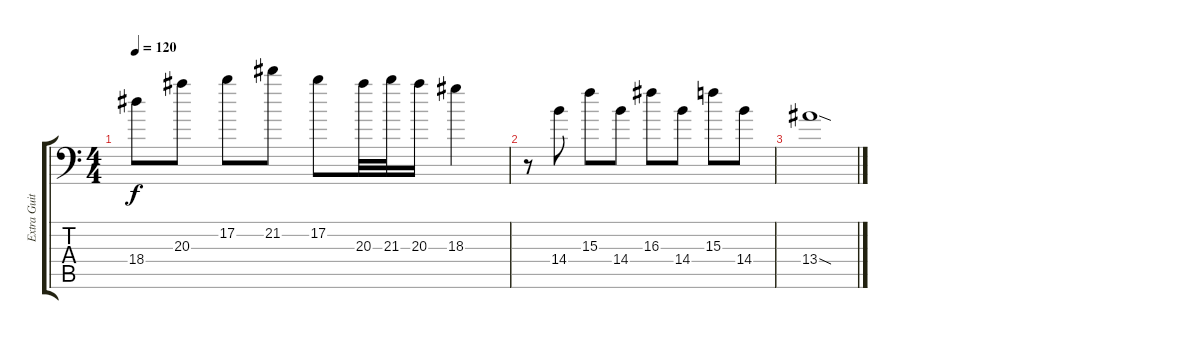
\track ("Extra Guitar (Guitar 3)" "Extra Guit") {instrument distortionguitar}
\staff {score tabs}
\tuning (B3 Gb3 D3 A2 E2 A1) {hide}
\ts (4 4)
\tempo 120
\clef f4
\ks c
18.4.8{dy f} 20.3.8 17.2.8 21.2.8 17.2.8 20.3.32 21.3.32 20.3.16 18.3.4 |
r.8 14.4.8 15.3.8 14.4.8 16.3.8 14.4.8 15.3.8 14.4.8 |
13.4{sod}.1
